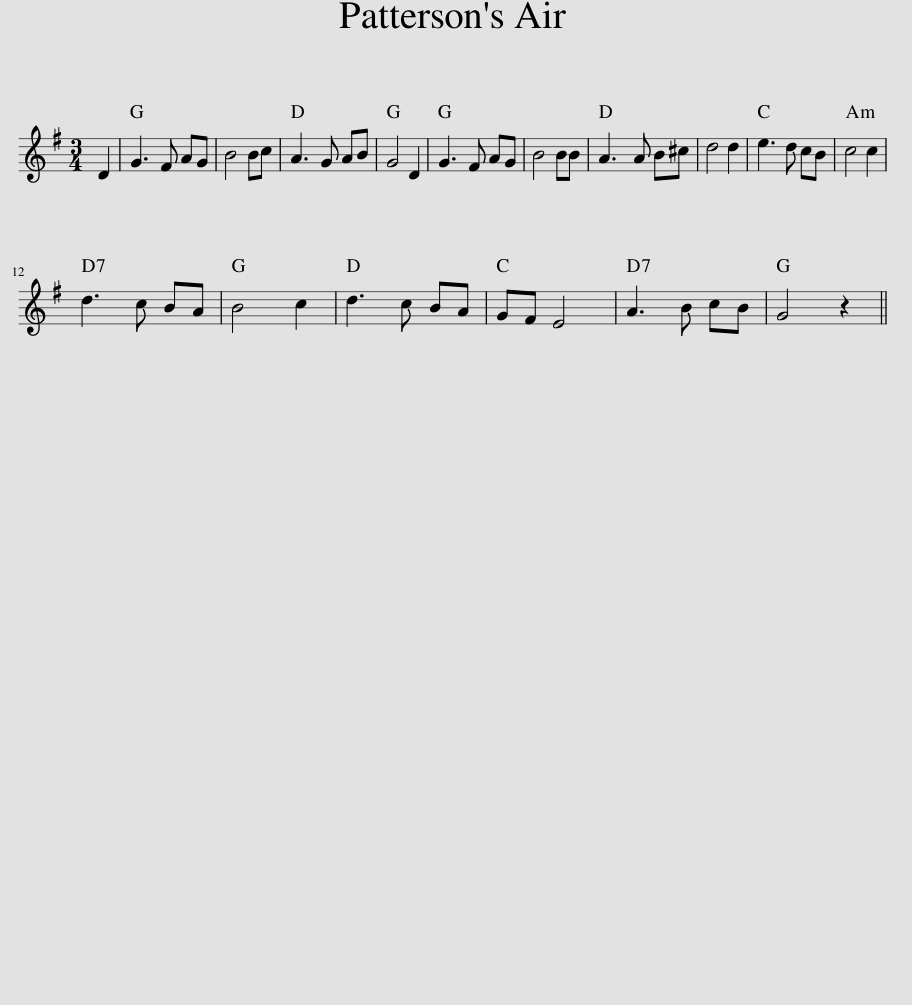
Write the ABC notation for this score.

X:1
L:1/8
M:3/4
I:linebreak $
K:G
V:1 treble
V:1
 D2 | G3 F AG | B4 Bc | A3 G AB | G4 D2 | %5
 G3 F AG | B4 BB | A3 A B^c | d4 d2 | e3 d cB | %10
 c4 c2 |$ d3 c BA | B4 c2 | d3 c BA | GF E4 | %15
 A3 B cB | G4 z2 || %17
